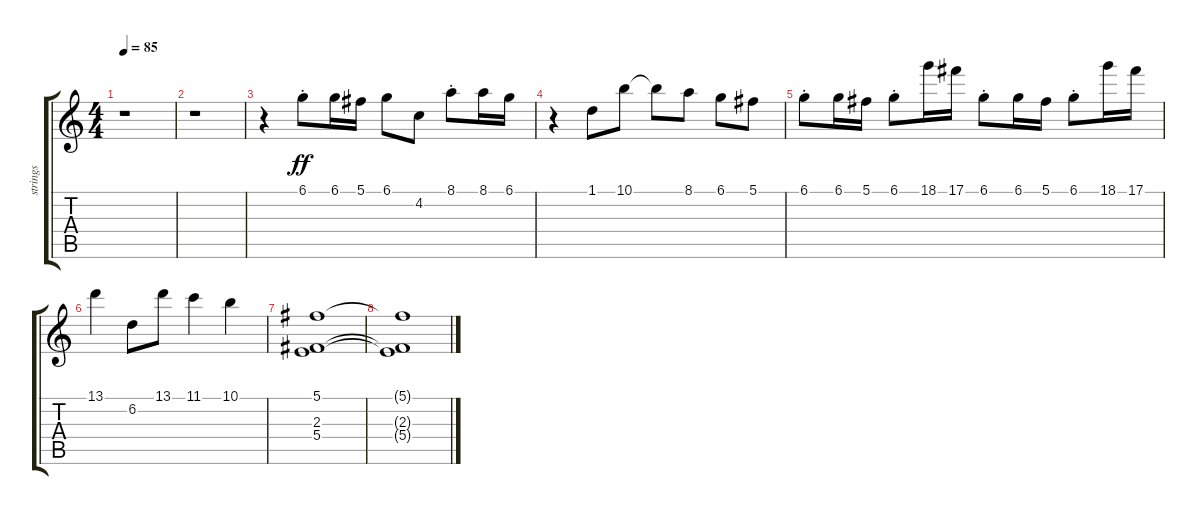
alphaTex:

\track ("strings" "strings") {instrument stringensemble1}
\staff {score tabs}
\tuning (Db5 Ab4 E4 B3 Gb3 B2) {hide}
\ts (4 4)
\tempo 85
\clef g2
\ks c
r.1{dy ff} |
r.1 |
r.4 6.1{st}.8 6.1.16 5.1.16 6.1.8 4.2.8 8.1{st}.8 8.1.16 6.1.16 |
r.4 1.1.8 10.1.8 10.1{t}.8 8.1.8 6.1.8 5.1.8 |
6.1{st}.8 6.1.16 5.1.16 6.1{st}.8 18.1.16 17.1.16 6.1{st}.8 6.1.16 5.1.16 6.1{st}.8 18.1.16 17.1.16 |
13.1.4 6.2.8 13.1.8 11.1.4 10.1.4 |
(5.1 2.3 5.4).1 |
(5.1{t} 2.3{t} 5.4{t}).1
